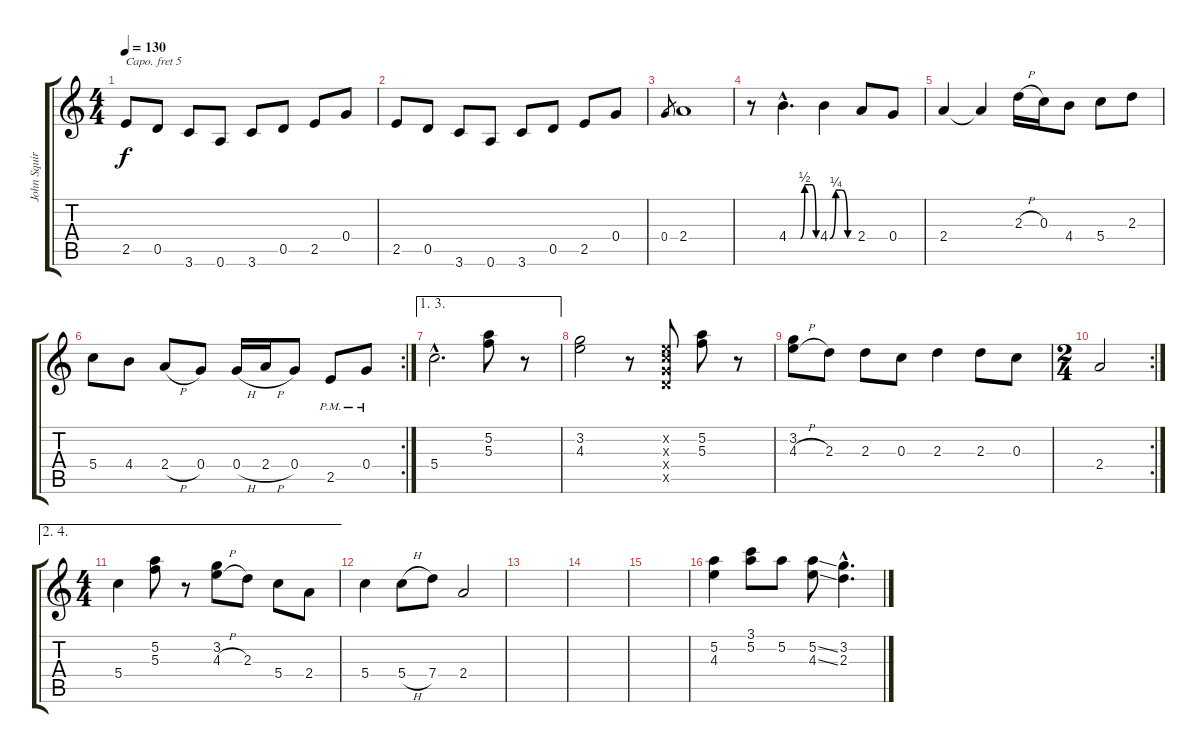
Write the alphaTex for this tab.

\track ("John Squire - Guitar" "John Squir") {instrument distortionguitar}
\staff {score tabs}
\capo 5
\tuning (E4 B3 G3 D3 A2 E2) {hide}
\ts (4 4)
\tempo 130
\clef g2
\ks c
2.5.8{dy f volume 10} 0.5.8 3.6.8 0.6.8 3.6.8 0.5.8 2.5.8 0.4.8 |
2.5.8{volume 14} 0.5.8 3.6.8 0.6.8 3.6.8 0.5.8 2.5.8 0.4.8 |
0.4.8{gr} 2.4.1 |
r.8 4.4{be (custom 0 0 15 0 26 0 35 2 45 2 51 2 60 0) hac}.4{d} 4.4{be (custom 0 0 15 1 30 1 45 0 60 0)}.4 2.4.8 0.4.8 |
2.4.4 2.4{t}.4 2.3{h}.16 0.3.16 4.4.8 5.4.8 2.3.8 |
\rc 2
5.4.8 4.4.8 2.4{h}.8 0.4.8 0.4{h}.16 2.4{h}.16 0.4.8 2.5{pm}.8 0.4{pm}.8 |
\ae (1 3)
5.4{hac}.2{d} (5.2 5.3).8 r.8 |
(3.2 4.3).2 r.8 (0.2{x} 0.3{x} 0.4{x} 0.5{x}).8 (5.2 5.3).8 r.8 |
(3.2 4.3{h}).8 2.3.8 2.3.8 0.3.8 2.3.4 2.3.8 0.3.8 |
\rc 2
\ts (2 4)
2.4.2 |
\ae (2 4)
\ts (4 4)
5.4.4 (5.2 5.3).8 r.8 (3.2 4.3{h}).8 2.3.8 5.4.8 2.4.8 |
5.4.4 5.4{h}.8 7.4.8 2.4.2 |
|
|
|
(5.2 4.3).4 (3.1 5.2).8 5.2.8 (5.2{ss} 4.3{ss}).8 (3.2{hac} 2.3{hac}).4{d}
